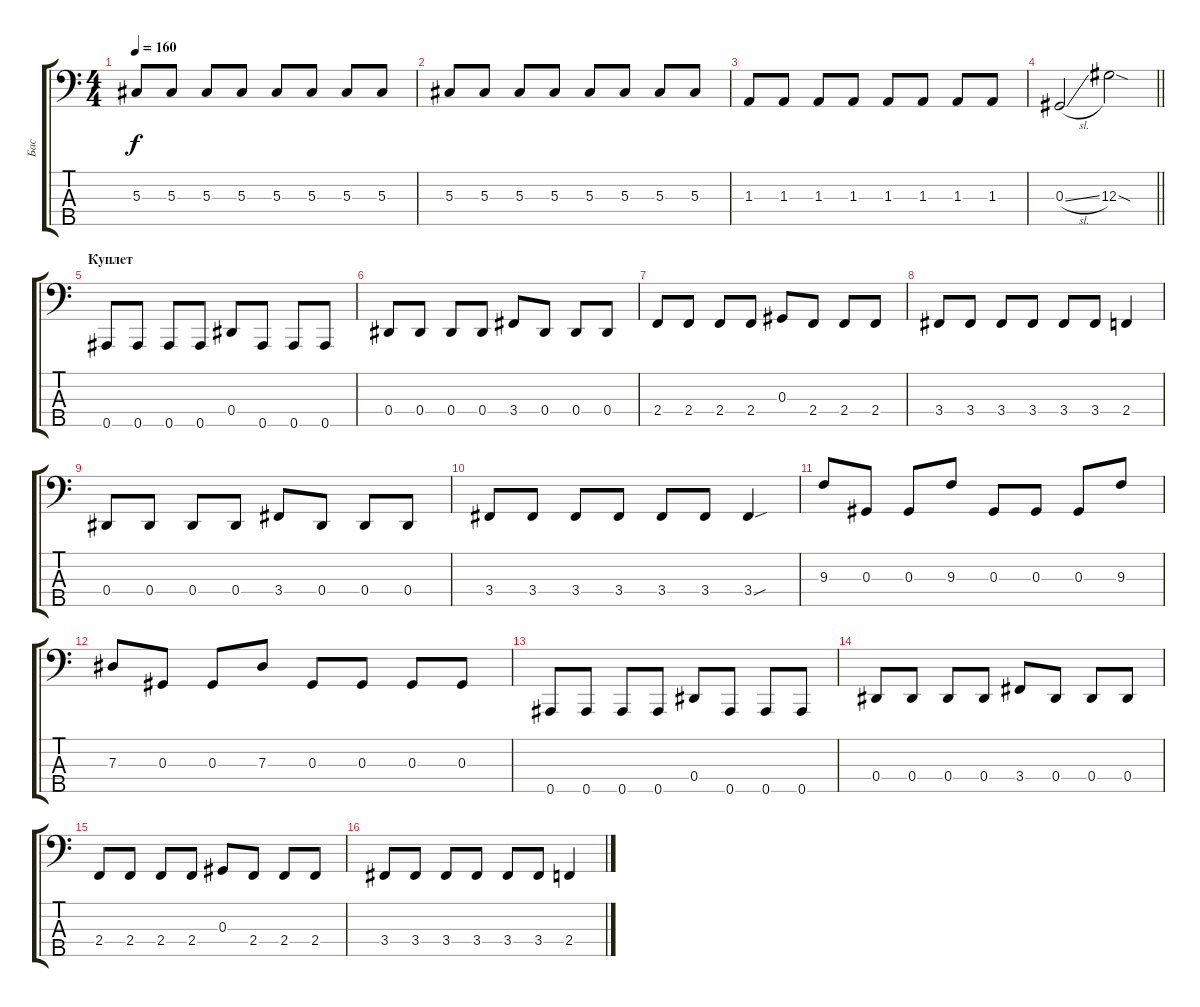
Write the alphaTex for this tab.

\track ("Бас" "Бас") {instrument electricbasspick}
\staff {score tabs}
\tuning (Gb2 Db2 Ab1 Eb1 Bb0) {hide}
\ts (4 4)
\tempo 160
\clef f4
\ks c
5.3.8{dy f} 5.3.8 5.3.8 5.3.8 5.3.8 5.3.8 5.3.8 5.3.8 |
5.3.8 5.3.8 5.3.8 5.3.8 5.3.8 5.3.8 5.3.8 5.3.8 |
1.3.8 1.3.8 1.3.8 1.3.8 1.3.8 1.3.8 1.3.8 1.3.8 |
\barLineRight lightlight
0.3{sl}.2 12.3{sod}.2 |
\section ("" "Куплет")
0.5.8 0.5.8 0.5.8 0.5.8 0.4.8 0.5.8 0.5.8 0.5.8 |
0.4.8 0.4.8 0.4.8 0.4.8 3.4.8 0.4.8 0.4.8 0.4.8 |
2.4.8 2.4.8 2.4.8 2.4.8 0.3.8 2.4.8 2.4.8 2.4.8 |
3.4.8 3.4.8 3.4.8 3.4.8 3.4.8 3.4.8 2.4.4 |
0.4.8 0.4.8 0.4.8 0.4.8 3.4.8 0.4.8 0.4.8 0.4.8 |
3.4.8 3.4.8 3.4.8 3.4.8 3.4.8 3.4.8 3.4{sou}.4 |
9.3.8 0.3.8 0.3.8 9.3.8 0.3.8 0.3.8 0.3.8 9.3.8 |
7.3.8 0.3.8 0.3.8 7.3.8 0.3.8 0.3.8 0.3.8 0.3.8 |
0.5.8 0.5.8 0.5.8 0.5.8 0.4.8 0.5.8 0.5.8 0.5.8 |
0.4.8 0.4.8 0.4.8 0.4.8 3.4.8 0.4.8 0.4.8 0.4.8 |
2.4.8 2.4.8 2.4.8 2.4.8 0.3.8 2.4.8 2.4.8 2.4.8 |
3.4.8 3.4.8 3.4.8 3.4.8 3.4.8 3.4.8 2.4.4
